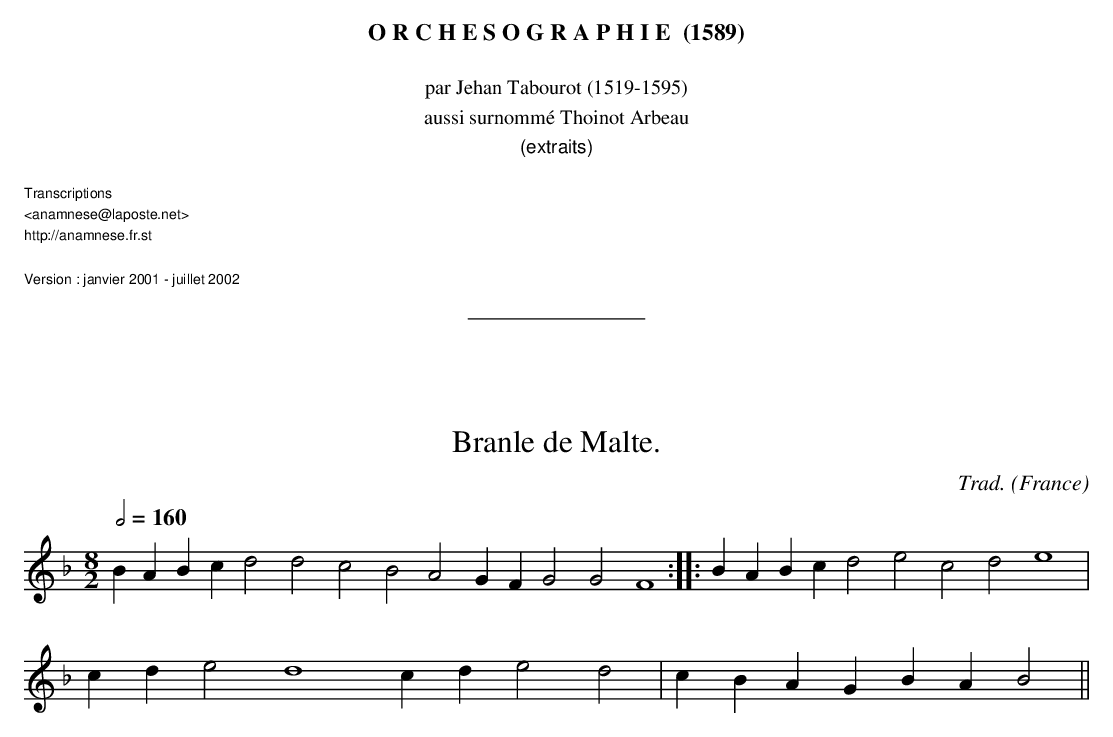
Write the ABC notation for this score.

X:1
T:Branle de Malte.
C:Trad.
O:France
M:8/2
L:1/4
Q:1/2=160
K:F
BABc d2d2 c2B2 A2GF G2G2 F4 :: BABc d2e2 c2d2 e4 |
cde2 d4 cd e2d2 | cBAG BAB2 ||
